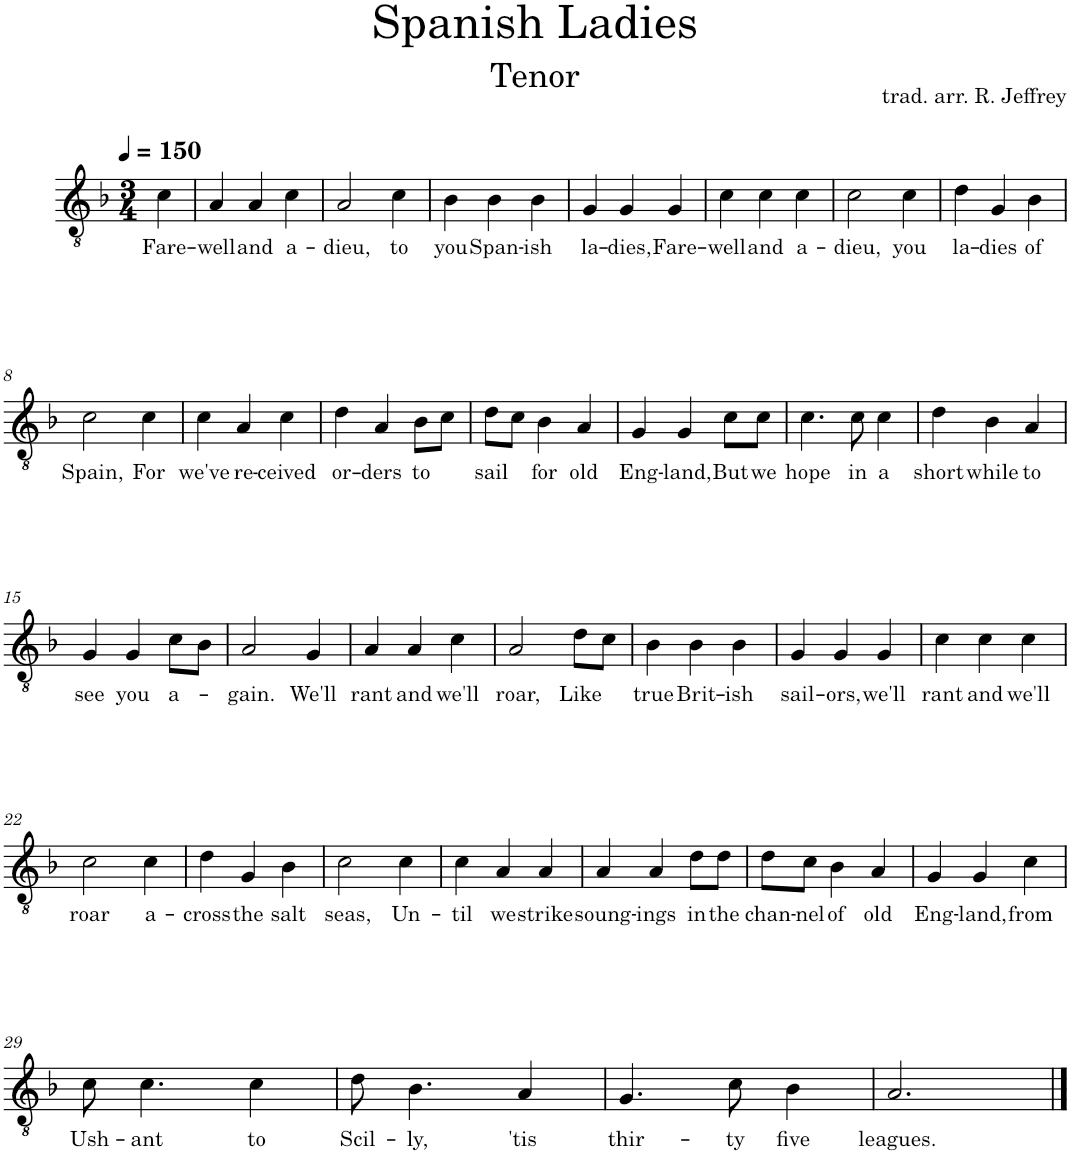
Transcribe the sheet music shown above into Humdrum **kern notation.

**kern	**text
*part1	*part1
*staff1	*staff1
*I"Piano	*
*I'Pno.	*
*clefGv2	*
*k[b-]	*
*M3/4	*
*MM150	*
=	=
!	!LO:LY:b
4c\	Fare-
=1	=1
!	!LO:LY:b
4A/	-well
!	!LO:LY:b
4A/	and
!	!LO:LY:b
4c\	a-
=2	=2
!	!LO:LY:b
2A/	-dieu,
!	!LO:LY:b
4c\	to
=3	=3
!	!LO:LY:b
4B-\	you
!	!LO:LY:b
4B-\	Span-
!	!LO:LY:b
4B-\	-ish
=4	=4
!	!LO:LY:b
4G/	la-
!	!LO:LY:b
4G/	-dies,
!	!LO:LY:b
4G/	Fare-
=5	=5
!	!LO:LY:b
4c\	-well
!	!LO:LY:b
4c\	and
!	!LO:LY:b
4c\	a-
=6	=6
!	!LO:LY:b
2c\	-dieu,
!	!LO:LY:b
4c\	you
=7	=7
!	!LO:LY:b
4d\	la-
!	!LO:LY:b
4G/	-dies
!	!LO:LY:b
4B-\	of
!!LO:LB:g=z
=8	=8
!	!LO:LY:b
2c\	Spain,
!	!LO:LY:b
4c\	For
=9	=9
!	!LO:LY:b
4c\	we've
!	!LO:LY:b
4A/	re-
!	!LO:LY:b
4c\	-ceived
=10	=10
!	!LO:LY:b
4d\	or-
!	!LO:LY:b
4A/	-ders
!	!LO:LY:b
8B-\L	to
8c\J	.
=11	=11
!	!LO:LY:b
8d\L	sail
8c\J	.
!	!LO:LY:b
4B-\	for
!	!LO:LY:b
4A/	old
=12	=12
!	!LO:LY:b
4G/	Eng-
!	!LO:LY:b
4G/	-land,
!	!LO:LY:b
8c\L	But
!	!LO:LY:b
8c\J	we
=13	=13
!	!LO:LY:b
4.c\	hope
!	!LO:LY:b
8c\	in
!	!LO:LY:b
4c\	a
=14	=14
!	!LO:LY:b
4d\	short
!	!LO:LY:b
4B-\	while
!	!LO:LY:b
4A/	to
!!LO:LB:g=z
=15	=15
!	!LO:LY:b
4G/	see
!	!LO:LY:b
4G/	you
!	!LO:LY:b
8c\L	a-
8B-\J	.
=16	=16
!	!LO:LY:b
2A/	gain.
!	!LO:LY:b
4G/	We'll
=17	=17
!	!LO:LY:b
4A/	rant
!	!LO:LY:b
4A/	and
!	!LO:LY:b
4c\	we'll
=18	=18
!	!LO:LY:b
2A/	roar,
!	!LO:LY:b
8d\L	Like
8c\J	.
=19	=19
!	!LO:LY:b
4B-\	true
!	!LO:LY:b
4B-\	Brit-
!	!LO:LY:b
4B-\	-ish
=20	=20
!	!LO:LY:b
4G/	sail-
!	!LO:LY:b
4G/	-ors,
!	!LO:LY:b
4G/	we'll
=21	=21
!	!LO:LY:b
4c\	rant
!	!LO:LY:b
4c\	and
!	!LO:LY:b
4c\	we'll
!!LO:LB:g=z
=22	=22
!	!LO:LY:b
2c\	roar
!	!LO:LY:b
4c\	a-
=23	=23
!	!LO:LY:b
4d\	-cross
!	!LO:LY:b
4G/	the
!	!LO:LY:b
4B-\	salt
=24	=24
!	!LO:LY:b
2c\	seas,
!	!LO:LY:b
4c\	Un-
=25	=25
!	!LO:LY:b
4c\	-til
!	!LO:LY:b
4A/	we
!	!LO:LY:b
4A/	strike
=26	=26
!	!LO:LY:b
4A/	soung-
!	!LO:LY:b
4A/	-ings
!	!LO:LY:b
8d\L	in
!	!LO:LY:b
8d\J	the
=27	=27
!	!LO:LY:b
8d\L	chan-
!	!LO:LY:b
8c\J	-nel
!	!LO:LY:b
4B-\	of
!	!LO:LY:b
4A/	old
=28	=28
!	!LO:LY:b
4G/	Eng-
!	!LO:LY:b
4G/	-land,
!	!LO:LY:b
4c\	from
!!LO:LB:g=z
=29	=29
!	!LO:LY:b
8c\	Ush-
!	!LO:LY:b
4.c\	-ant
!	!LO:LY:b
4c\	to
=30	=30
!	!LO:LY:b
8d\	Scil-
!	!LO:LY:b
4.B-\	-ly,
!	!LO:LY:b
4A/	'tis
=31	=31
!	!LO:LY:b
4.G/	thir-
!	!LO:LY:b
8c\	-ty
!	!LO:LY:b
4B-\	five
=32	=32
!	!LO:LY:b
2.A/	leagues.
==	==
*-	*-
